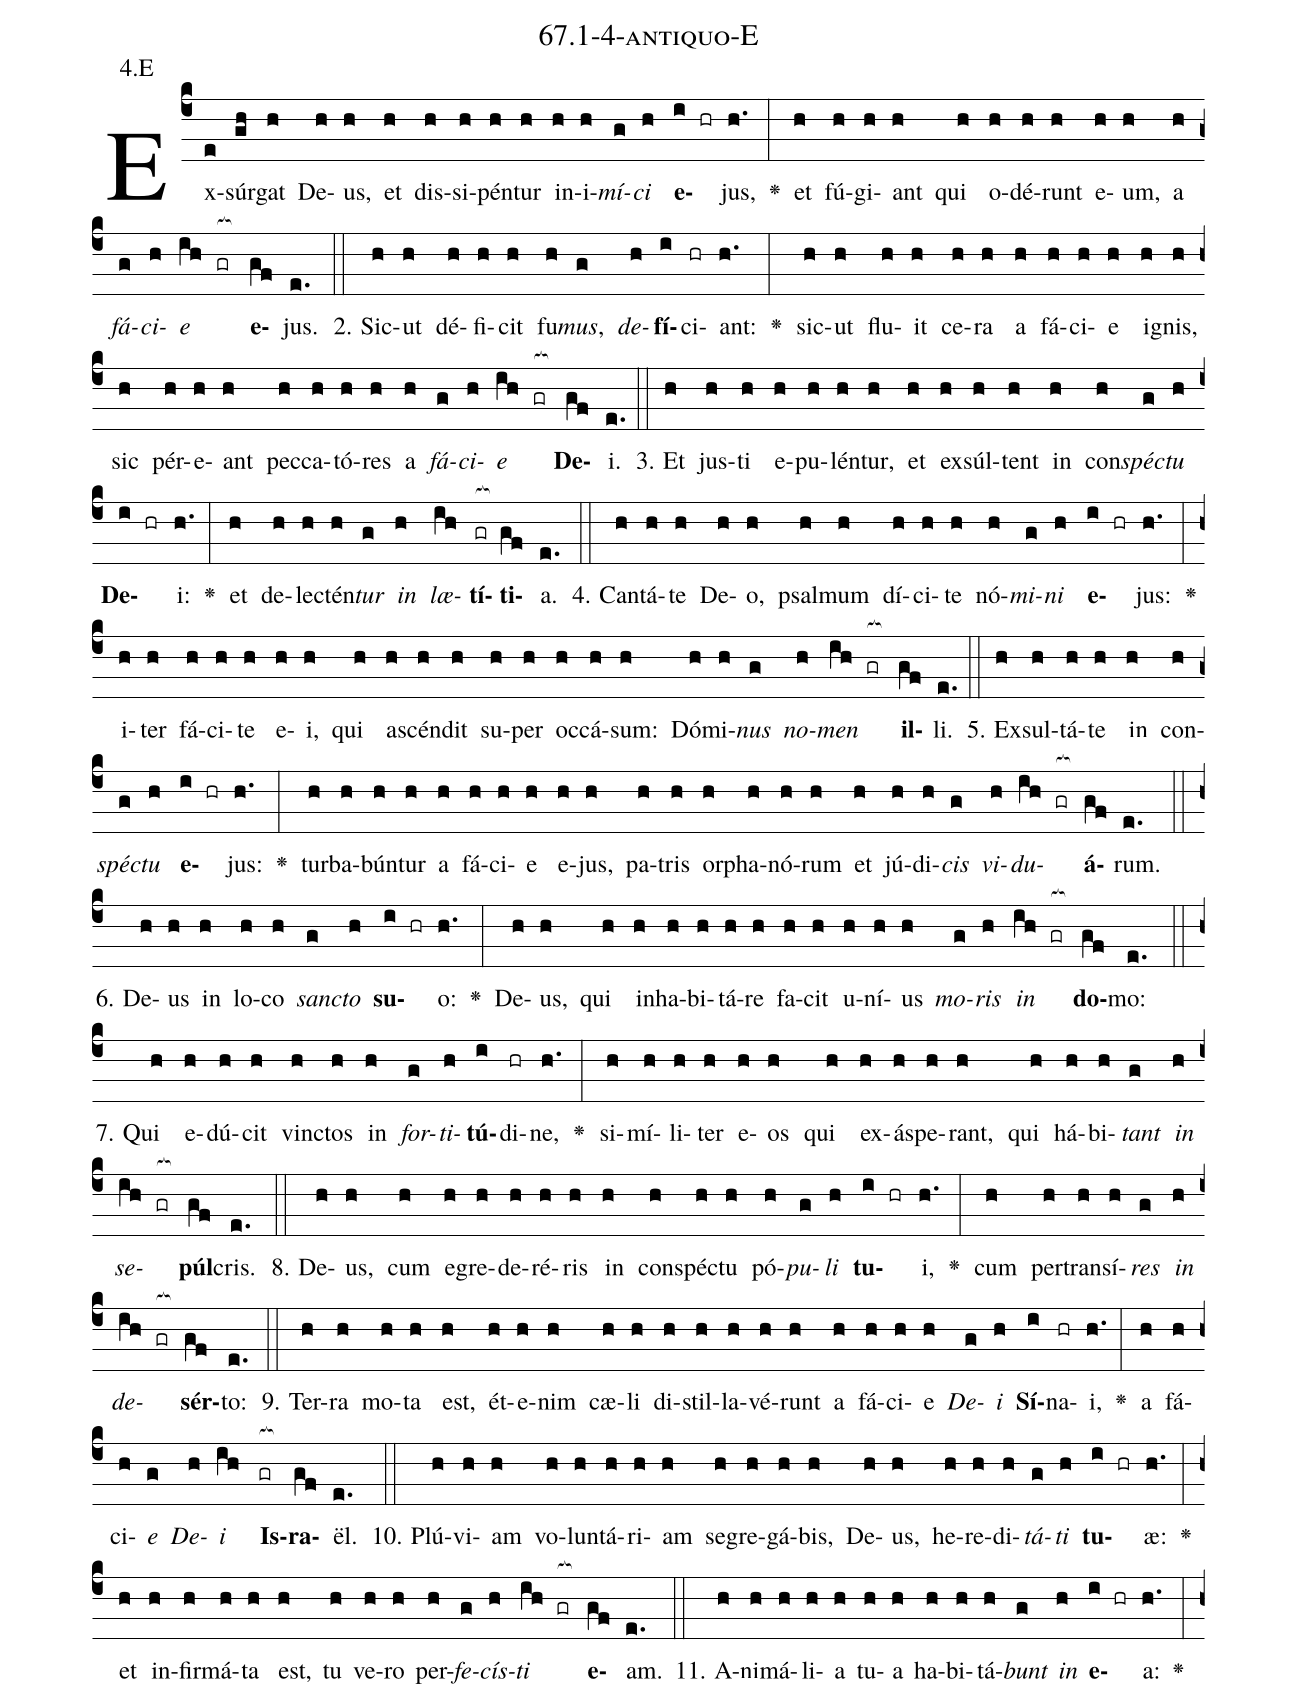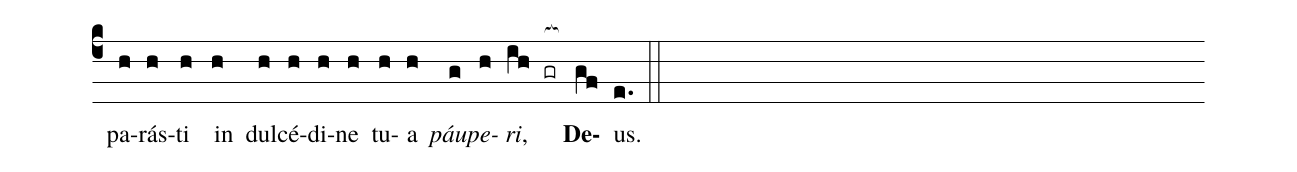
name: 67.1-4-antiquo-E;
annotation: 4.E;
%%
(c4)Ex(e)súr(gh)gat(h) De(h)us,(h) et(h) dis(h)si(h)pén(h)tur(h) in(h)i(h)<i>mí</i>(g)<i>ci</i>(h) <b>e</b>(i hr)jus,(h.) <v>\greheightstar</v>(:) et(h) fú(h)gi(h)ant(h) qui(h) o(h)dé(h)runt(h) e(h)um,(h) a(h) <i>fá</i>(g)<i>ci</i>(h)<i>e</i>(ih gr[ocb:1{]) <b>e</b>(gf[ocb:0}])jus.(e.) (::)
2. Sic(h)ut(h) dé(h)fi(h)cit(h) fu(h)<i>mus</i>,(g) <i>de</i>(h)<b>fí</b>(i)ci(hr)ant:(h.) <v>\greheightstar</v>(:) sic(h)ut(h) flu(h)it(h) ce(h)ra(h) a(h) fá(h)ci(h)e(h) i(h)gnis,(h) sic(h) pér(h)e(h)ant(h) pec(h)ca(h)tó(h)res(h) a(h) <i>fá</i>(g)<i>ci</i>(h)<i>e</i>(ih gr[ocb:1{]) <b>De</b>(gf[ocb:0}])i.(e.) (::)
3. Et(h) jus(h)ti(h) e(h)pu(h)lén(h)tur,(h) et(h) ex(h)súl(h)tent(h) in(h) con(h)<i>spéc</i>(g)<i>tu</i>(h) <b>De</b>(i hr)i:(h.) <v>\greheightstar</v>(:) et(h) de(h)lec(h)tén(h)<i>tur</i>(g) <i>in</i>(h) <i>læ</i>(ih)<b>tí</b>(gr[ocb:1{])<b>ti</b>(gf[ocb:0}])a.(e.) (::)
4. Can(h)tá(h)te(h) De(h)o,(h) psal(h)mum(h) dí(h)ci(h)te(h) nó(h)<i>mi</i>(g)<i>ni</i>(h) <b>e</b>(i hr)jus:(h.) <v>\greheightstar</v>(:) i(h)ter(h) fá(h)ci(h)te(h) e(h)i,(h) qui(h) a(h)scén(h)dit(h) su(h)per(h) oc(h)cá(h)sum:(h) Dó(h)mi(h)<i>nus</i>(g) <i>no</i>(h)<i>men</i>(ih gr[ocb:1{]) <b>il</b>(gf[ocb:0}])li.(e.) (::)
5. Ex(h)sul(h)tá(h)te(h) in(h) con(h)<i>spéc</i>(g)<i>tu</i>(h) <b>e</b>(i hr)jus:(h.) <v>\greheightstar</v>(:) tur(h)ba(h)bún(h)tur(h) a(h) fá(h)ci(h)e(h) e(h)jus,(h) pa(h)tris(h) or(h)pha(h)nó(h)rum(h) et(h) jú(h)di(h)<i>cis</i>(g) <i>vi</i>(h)<i>du</i>(ih gr[ocb:1{])<b>á</b>(gf[ocb:0}])rum.(e.) (::)
6. De(h)us(h) in(h) lo(h)co(h) <i>sanc</i>(g)<i>to</i>(h) <b>su</b>(i hr)o:(h.) <v>\greheightstar</v>(:) De(h)us,(h) qui(h) in(h)ha(h)bi(h)tá(h)re(h) fa(h)cit(h) u(h)ní(h)us(h) <i>mo</i>(g)<i>ris</i>(h) <i>in</i>(ih gr[ocb:1{]) <b>do</b>(gf[ocb:0}])mo:(e.) (::)
7. Qui(h) e(h)dú(h)cit(h) vinc(h)tos(h) in(h) <i>for</i>(g)<i>ti</i>(h)<b>tú</b>(i)di(hr)ne,(h.) <v>\greheightstar</v>(:) si(h)mí(h)li(h)ter(h) e(h)os(h) qui(h) ex(h)ás(h)pe(h)rant,(h) qui(h) há(h)bi(h)<i>tant</i>(g) <i>in</i>(h) <i>se</i>(ih gr[ocb:1{])<b>púl</b>(gf[ocb:0}])cris.(e.) (::)
8. De(h)us,(h) cum(h) e(h)gre(h)de(h)ré(h)ris(h) in(h) con(h)spéc(h)tu(h) pó(h)<i>pu</i>(g)<i>li</i>(h) <b>tu</b>(i hr)i,(h.) <v>\greheightstar</v>(:) cum(h) per(h)trans(h)í(h)<i>res</i>(g) <i>in</i>(h) <i>de</i>(ih gr[ocb:1{])<b>sér</b>(gf[ocb:0}])to:(e.) (::)
9. Ter(h)ra(h) mo(h)ta(h) est,(h) ét(h)e(h)nim(h) cæ(h)li(h) di(h)stil(h)la(h)vé(h)runt(h) a(h) fá(h)ci(h)e(h) <i>De</i>(g)<i>i</i>(h) <b>Sí</b>(i)na(hr)i,(h.) <v>\greheightstar</v>(:) a(h) fá(h)ci(h)<i>e</i>(g) <i>De</i>(h)<i>i</i>(ih) <b>Is</b>(gr[ocb:1{])<b>ra</b>(gf[ocb:0}])ël.(e.) (::)
10. Plú(h)vi(h)am(h) vo(h)lun(h)tá(h)ri(h)am(h) se(h)gre(h)gá(h)bis,(h) De(h)us,(h) he(h)re(h)di(h)<i>tá</i>(g)<i>ti</i>(h) <b>tu</b>(i hr)æ:(h.) <v>\greheightstar</v>(:) et(h) in(h)fir(h)má(h)ta(h) est,(h) tu(h) ve(h)ro(h) per(h)<i>fe</i>(g)<i>cís</i>(h)<i>ti</i>(ih gr[ocb:1{]) <b>e</b>(gf[ocb:0}])am.(e.) (::)
11. A(h)ni(h)má(h)li(h)a(h) tu(h)a(h) ha(h)bi(h)tá(h)<i>bunt</i>(g) <i>in</i>(h) <b>e</b>(i hr)a:(h.) <v>\greheightstar</v>(:) pa(h)rás(h)ti(h) in(h) dul(h)cé(h)di(h)ne(h) tu(h)a(h) <i>páu</i>(g)<i>pe</i>(h)<i>ri</i>,(ih gr[ocb:1{]) <b>De</b>(gf[ocb:0}])us.(e.) (::)
